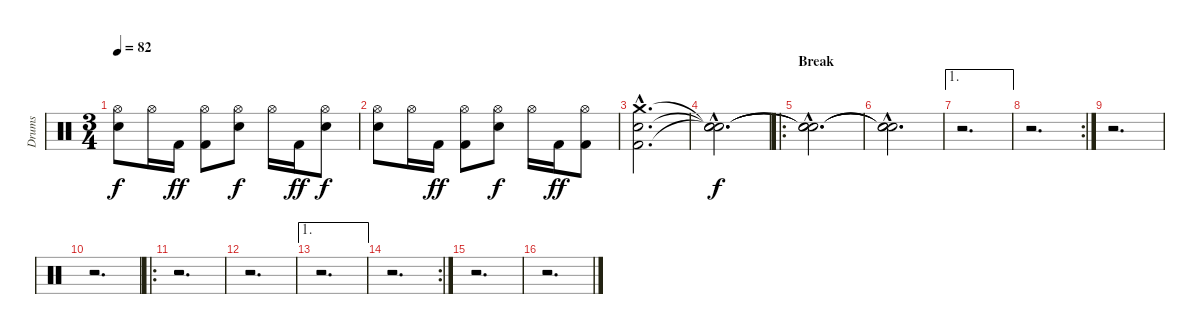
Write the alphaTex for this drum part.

\track ("Drums" "Drums") {instrument percussion}
\staff {score}
\articulation defaults
\ts (3 4)
\tempo 82
\clef neutral
\ks c
("Hi-Hat (open)" "Electric Snare (hit)").8{dy f} "Hi-Hat (open)".16 "Kick (hit) 2".16{dy ff} ("Hi-Hat (open)" "Kick (hit) 2").8 ("Hi-Hat (open)" "Electric Snare (hit)").8{dy f} "Hi-Hat (open)".16 "Kick (hit) 2".16{dy ff} ("Hi-Hat (open)" "Electric Snare (hit)").8{dy f} |
("Hi-Hat (open)" "Electric Snare (hit)").8 "Hi-Hat (open)".16 "Kick (hit) 2".16{dy ff} ("Hi-Hat (open)" "Kick (hit) 2").8 ("Hi-Hat (open)" "Electric Snare (hit)").8{dy f} "Hi-Hat (open)".16 "Kick (hit) 2".16{dy ff} ("Hi-Hat (open)" "Kick (hit) 2").8 |
("Crash medium (hit)"{hac} "Electric Snare (hit)"{hac} "Kick (hit) 2"{hac}).2{d} |
("Snare (hit)"{hac t} "Snare (hit)"{hac t} "Snare (hit)"{hac t}).2{d dy f} |
\ro
\section ("" "Break")
("Snare (hit)"{hac t} "Snare (hit)"{hac t} "Snare (hit)"{hac t}).2{d} |
("Snare (hit)"{hac t} "Snare (hit)"{hac t} "Snare (hit)"{hac t}).2{d} |
\ae 1
r.2{d} |
\rc 2
r.2{d} |
r.2{d} |
r.2{d} |
\ro
r.2{d} |
r.2{d} |
\ae 1
r.2{d} |
\rc 2
r.2{d} |
r.2{d} |
r.2{d}
